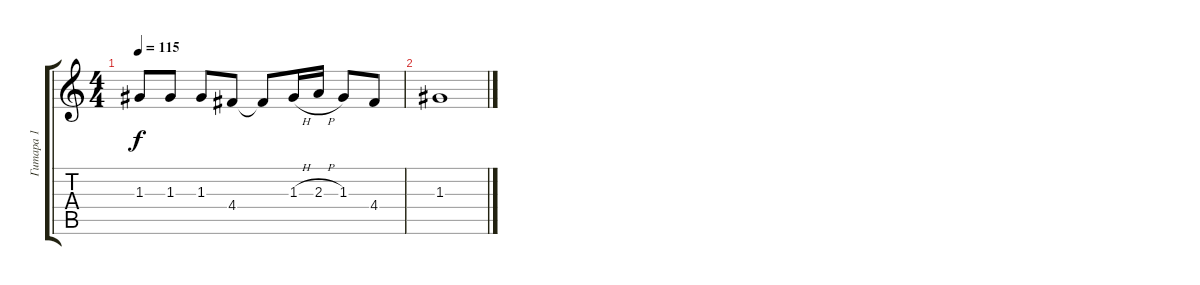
\track ("Гитара 1" "Гитара 1") {instrument distortionguitar}
\staff {score tabs}
\tuning (E4 B3 G3 D3 A2 E2) {hide}
\ts (4 4)
\tempo 115
\clef g2
\ks c
1.3.8{dy f} 1.3.8 1.3.8 4.4.8 4.4{t}.8 1.3{h}.16 2.3{h}.16 1.3.8 4.4.8 |
1.3.1
